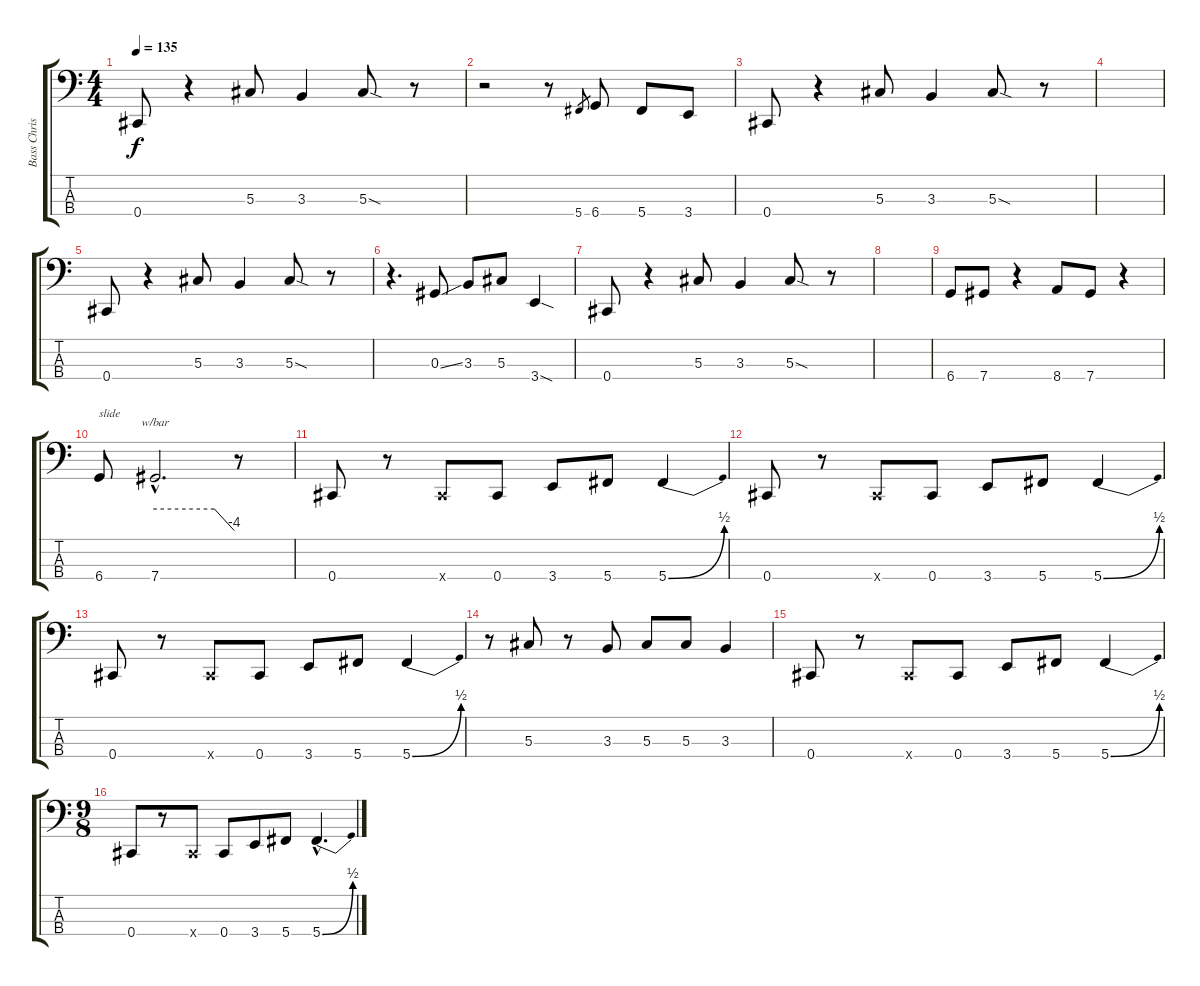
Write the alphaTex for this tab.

\track ("Bass Christer Örtefors" "Bass Chris") {instrument electricbasspick}
\staff {score tabs}
\tuning (Gb2 Db2 Ab1 Db1) {hide}
\ts (4 4)
\tempo 135
\clef f4
\ks c
0.4.8{dy f} r.4 5.3.8 3.3.4 5.3{sod}.8 r.8 |
r.2 r.8 5.4.8{gr} 6.4.8 5.4.8 3.4.8 |
0.4.8 r.4 5.3.8 3.3.4 5.3{sod}.8 r.8 |
|
0.4.8 r.4 5.3.8 3.3.4 5.3{sod}.8 r.8 |
r.4{d} 0.3{ss}.8 3.3.8 5.3.8 3.4{sod}.4 |
0.4.8 r.4 5.3.8 3.3.4 5.3{sod}.8 r.8 |
|
6.4.8 7.4.8 r.4 8.4.8 7.4.8 r.4 |
6.4.8{txt "slide"} 7.4{hac}.2{d tbe (custom default 0 0 45 0 60 -16)} r.8 |
0.4.8 r.8 0.4{x}.8 0.4.8 3.4.8 5.4.8 5.4{be (bend 0 0 60 2)}.4 |
0.4.8 r.8 0.4{x}.8 0.4.8 3.4.8 5.4.8 5.4{be (bend 0 0 60 2)}.4 |
0.4.8 r.8 0.4{x}.8 0.4.8 3.4.8 5.4.8 5.4{be (bend 0 0 60 2)}.4 |
r.8 5.3.8 r.8 3.3.8 5.3.8 5.3.8 3.3.4 |
0.4.8 r.8 0.4{x}.8 0.4.8 3.4.8 5.4.8 5.4{be (bend 0 0 60 2)}.4 |
\ts (9 8)
0.4.8 r.8 0.4{x}.8 0.4.8 3.4.8 5.4.8 5.4{be (bend 0 0 60 2) hac}.4{d}
